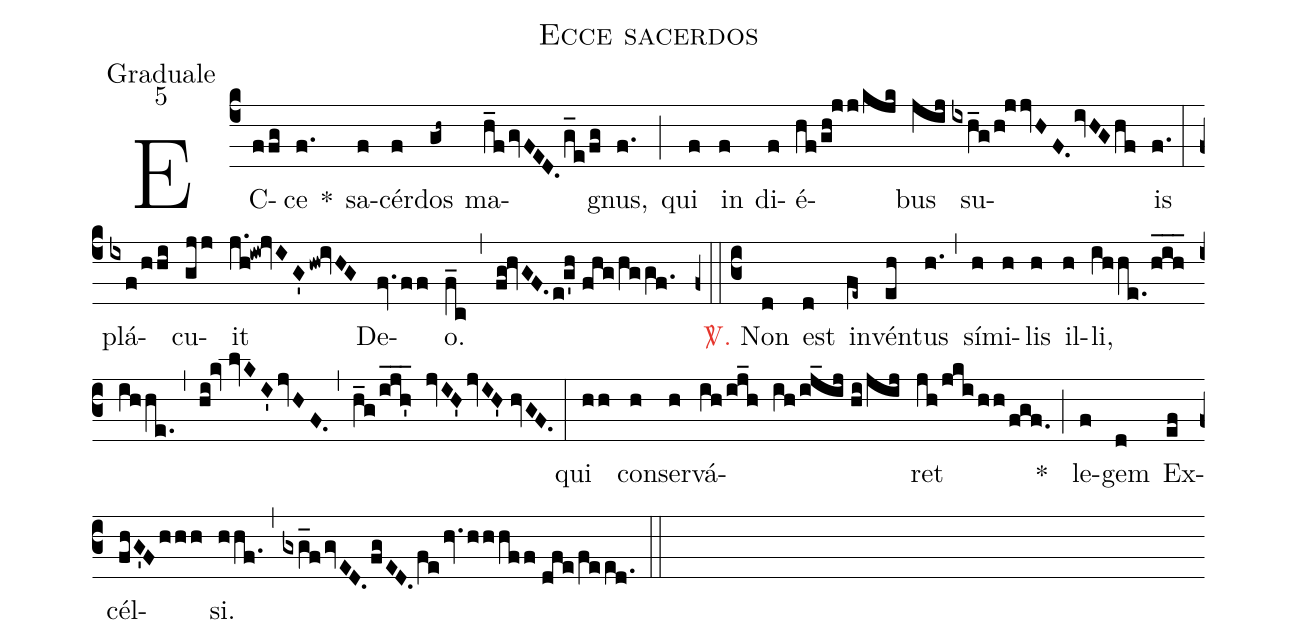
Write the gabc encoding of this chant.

name:Ecce sacerdos;
office-part:Graduale;
mode:5;
%%
(c4) EC(ffg)ce(f.) *() sa(f)cér(f)dos(gh~) ma(h_fgvFED.g_e!/fg)gnus,(f.) (;)
qui(f) in(f) di(f)é(hf!/gh!jj!/kjk)bus(jij) su(ixh_g!/h!jjvHF.ivHGhf)is(f.) (:)
plá(ixf/hhi)cu(gjj)it(j.h!iw!jvIG'hw!ivHG) De(fv.ff)o.(f_c) (,) (fg!hvGF.e!g'h//fhg!/hggf.) (z0::c3)

<c><sp>V/</sp>.</c> Non(d) est(d) in(fe~)vén(eh)tus(h.) (,)
sí(h)mi(h)lis(h) il(h)li,(ihhe./hih___/ihhe.) (,) (hi!kv//lvKI'jvHF.) (,) (h_g/ijh'___ jvIH'jvIH'!//hvGF.) (:)
qui(hh) con(h)ser(h)vá(ih/ij_h ih/ij_ij//hi!/jij)ret(jh/jki/hh!/fgf.) *(;)
le(f)gem(d) Ex(ef)cél(fhG'Fhhh)si.(hhf.) (,) (gxg_fgvED.fgED.fehv.hhhff//dfe!/feed.) (::)
